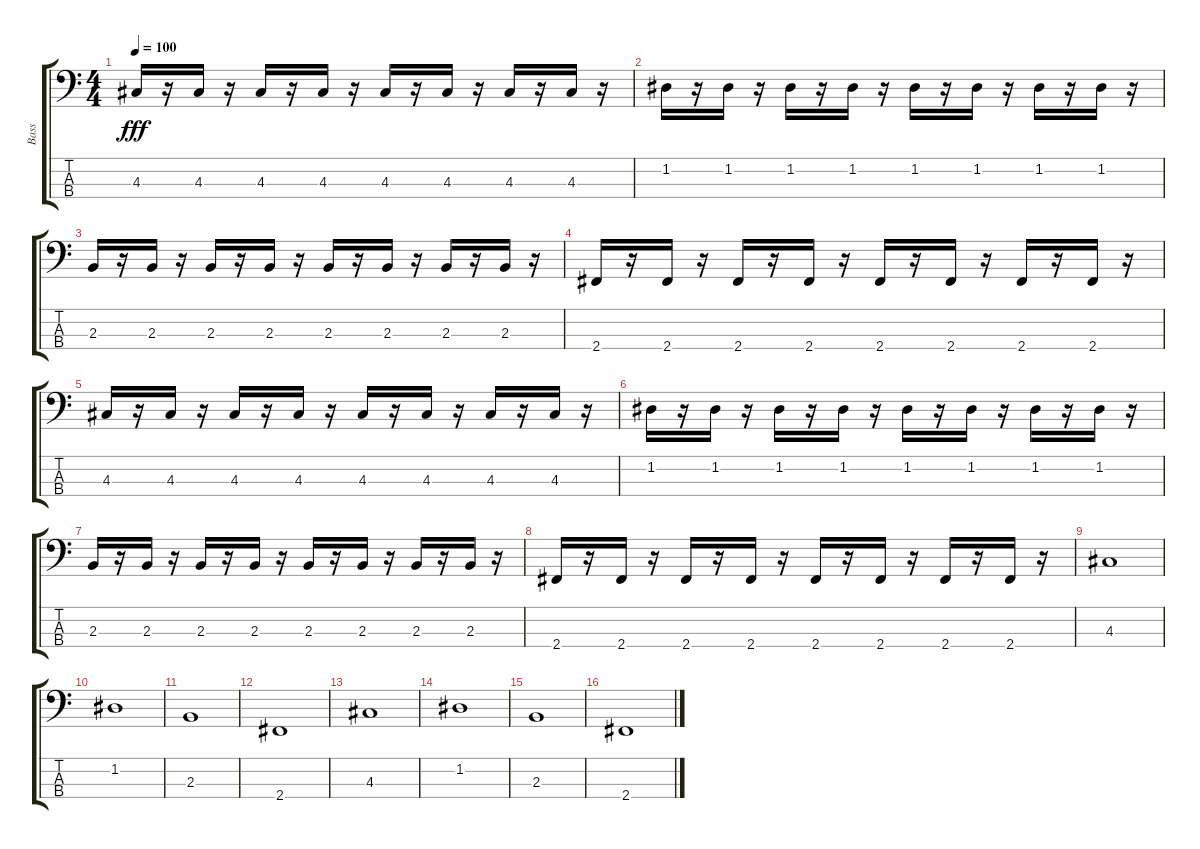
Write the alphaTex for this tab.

\track ("Bass" "Bass") {instrument electricbassfinger}
\staff {score tabs}
\tuning (G2 D2 A1 E1) {hide}
\ts (4 4)
\tempo 100
\clef f4
\ks c
4.3.16{dy fff} r.16 4.3.16 r.16 4.3.16 r.16 4.3.16 r.16 4.3.16 r.16 4.3.16 r.16 4.3.16 r.16 4.3.16 r.16 |
1.2.16 r.16 1.2.16 r.16 1.2.16 r.16 1.2.16 r.16 1.2.16 r.16 1.2.16 r.16 1.2.16 r.16 1.2.16 r.16 |
2.3.16 r.16 2.3.16 r.16 2.3.16 r.16 2.3.16 r.16 2.3.16 r.16 2.3.16 r.16 2.3.16 r.16 2.3.16 r.16 |
2.4.16 r.16 2.4.16 r.16 2.4.16 r.16 2.4.16 r.16 2.4.16 r.16 2.4.16 r.16 2.4.16 r.16 2.4.16 r.16 |
4.3.16 r.16 4.3.16 r.16 4.3.16 r.16 4.3.16 r.16 4.3.16 r.16 4.3.16 r.16 4.3.16 r.16 4.3.16 r.16 |
1.2.16 r.16 1.2.16 r.16 1.2.16 r.16 1.2.16 r.16 1.2.16 r.16 1.2.16 r.16 1.2.16 r.16 1.2.16 r.16 |
2.3.16 r.16 2.3.16 r.16 2.3.16 r.16 2.3.16 r.16 2.3.16 r.16 2.3.16 r.16 2.3.16 r.16 2.3.16 r.16 |
2.4.16 r.16 2.4.16 r.16 2.4.16 r.16 2.4.16 r.16 2.4.16 r.16 2.4.16 r.16 2.4.16 r.16 2.4.16 r.16 |
4.3.1 |
1.2.1 |
2.3.1 |
2.4.1 |
4.3.1 |
1.2.1 |
2.3.1 |
2.4.1
